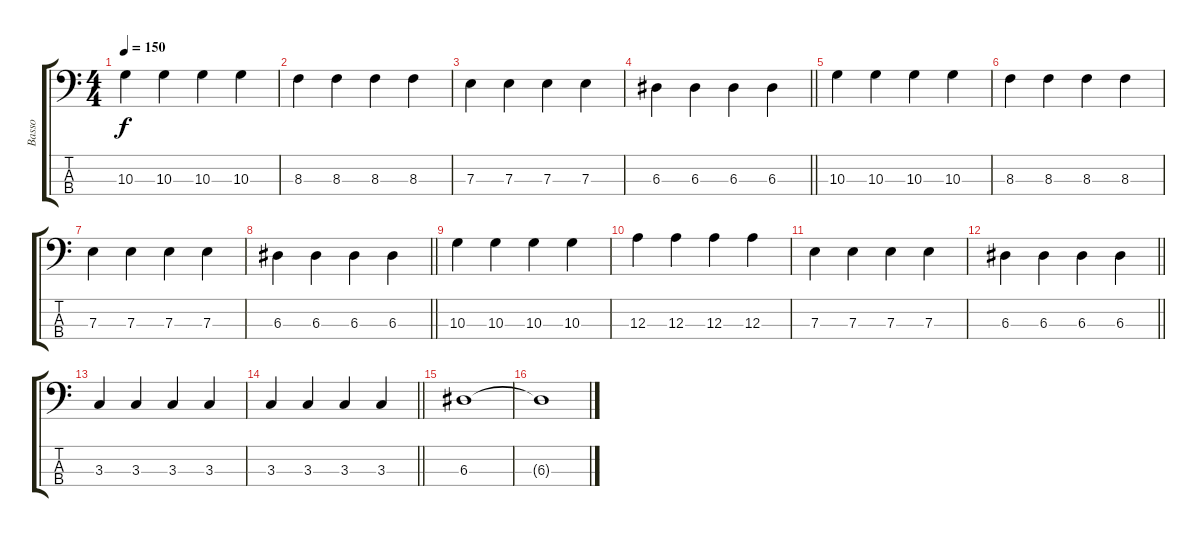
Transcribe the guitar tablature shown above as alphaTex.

\track ("Basso" "Basso") {instrument electricbassfinger}
\staff {score tabs}
\tuning (G2 D2 A1 E1) {hide}
\ts (4 4)
\tempo 150
\clef f4
\ks c
10.3.4{dy f} 10.3.4 10.3.4 10.3.4 |
8.3.4 8.3.4 8.3.4 8.3.4 |
7.3.4 7.3.4 7.3.4 7.3.4 |
\barLineRight lightlight
6.3.4 6.3.4 6.3.4 6.3.4 |
10.3.4 10.3.4 10.3.4 10.3.4 |
8.3.4 8.3.4 8.3.4 8.3.4 |
7.3.4 7.3.4 7.3.4 7.3.4 |
\barLineRight lightlight
6.3.4 6.3.4 6.3.4 6.3.4 |
10.3.4 10.3.4 10.3.4 10.3.4 |
12.3.4 12.3.4 12.3.4 12.3.4 |
7.3.4 7.3.4 7.3.4 7.3.4 |
\barLineRight lightlight
6.3.4 6.3.4 6.3.4 6.3.4 |
3.3.4 3.3.4 3.3.4 3.3.4 |
\barLineRight lightlight
3.3.4 3.3.4 3.3.4 3.3.4 |
6.3.1 |
6.3{t}.1
